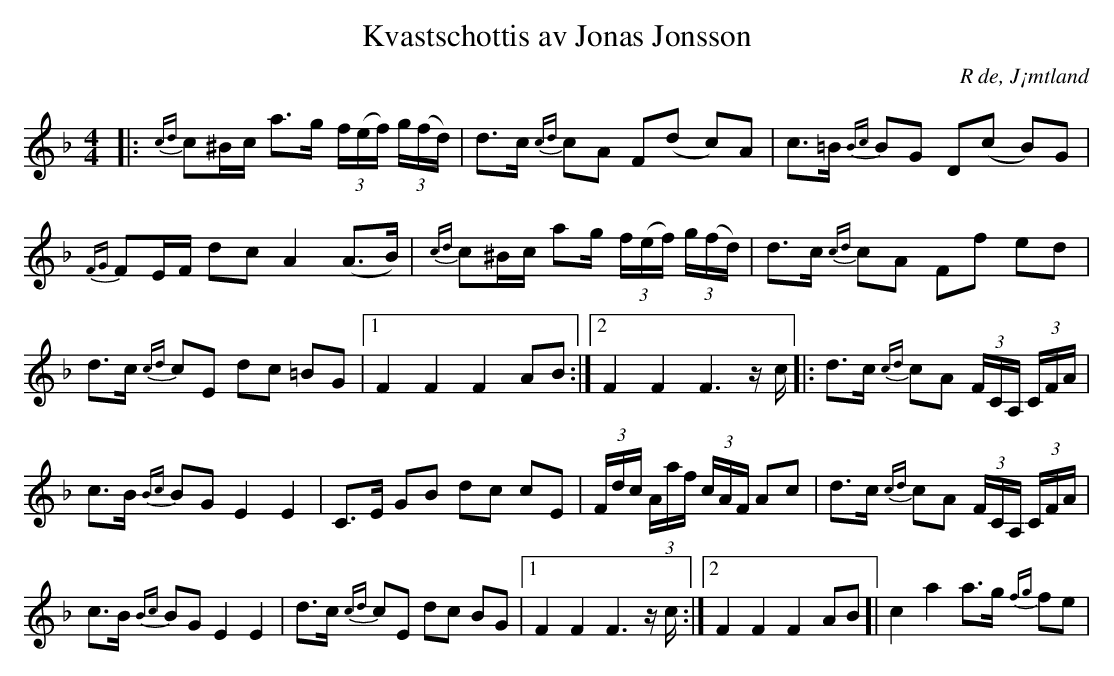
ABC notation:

X:1
T:Kvastschottis av Jonas Jonsson
O:R de, J¡mtland
M:4/4
L:1/16
K:F
|: {cd}c2^Bc a2>g2 (3f(ef) (3g(fd) | d2>c2 {cd}c2A2 F2(d2- c2)A2 | c2>=B2 {Bc}B2G2 D2(c2- B2)G2 | {FG}F2EF d2c2 A4 (A2>B2) | {cd}c2^Bc a2g (3f(ef) (3g(fd) | d2>c2 {cd}c2A2 F2f2 e2d2 | d2>c2 {cd}c2E2 d2c2 =B2G2 |1 F4 F4 F4 A2B2 :|2 F4 F4 F4> z2c ]|: d2>c2 {cd}c2A2 (3FCA, (3CFA | c2>B2 {Bc}B2G2 E4 E4 | C2>E2 G2B2 d2c2 c2E2 | (3Fdc (3Aaf (3cAF A2c2 | d2>c2 {cd}c2A2 (3FCA, (3CFA | c2>B2 {Bc}B2G2 E4 E4 | d2>c2 {cd}c2E2 d2c2 B2G2 |1 F4 F4 F4> z2c :|2 F4 F4 F4 A2B2 ]| c4 a4 a2>g2 {fg}f2e2 |
